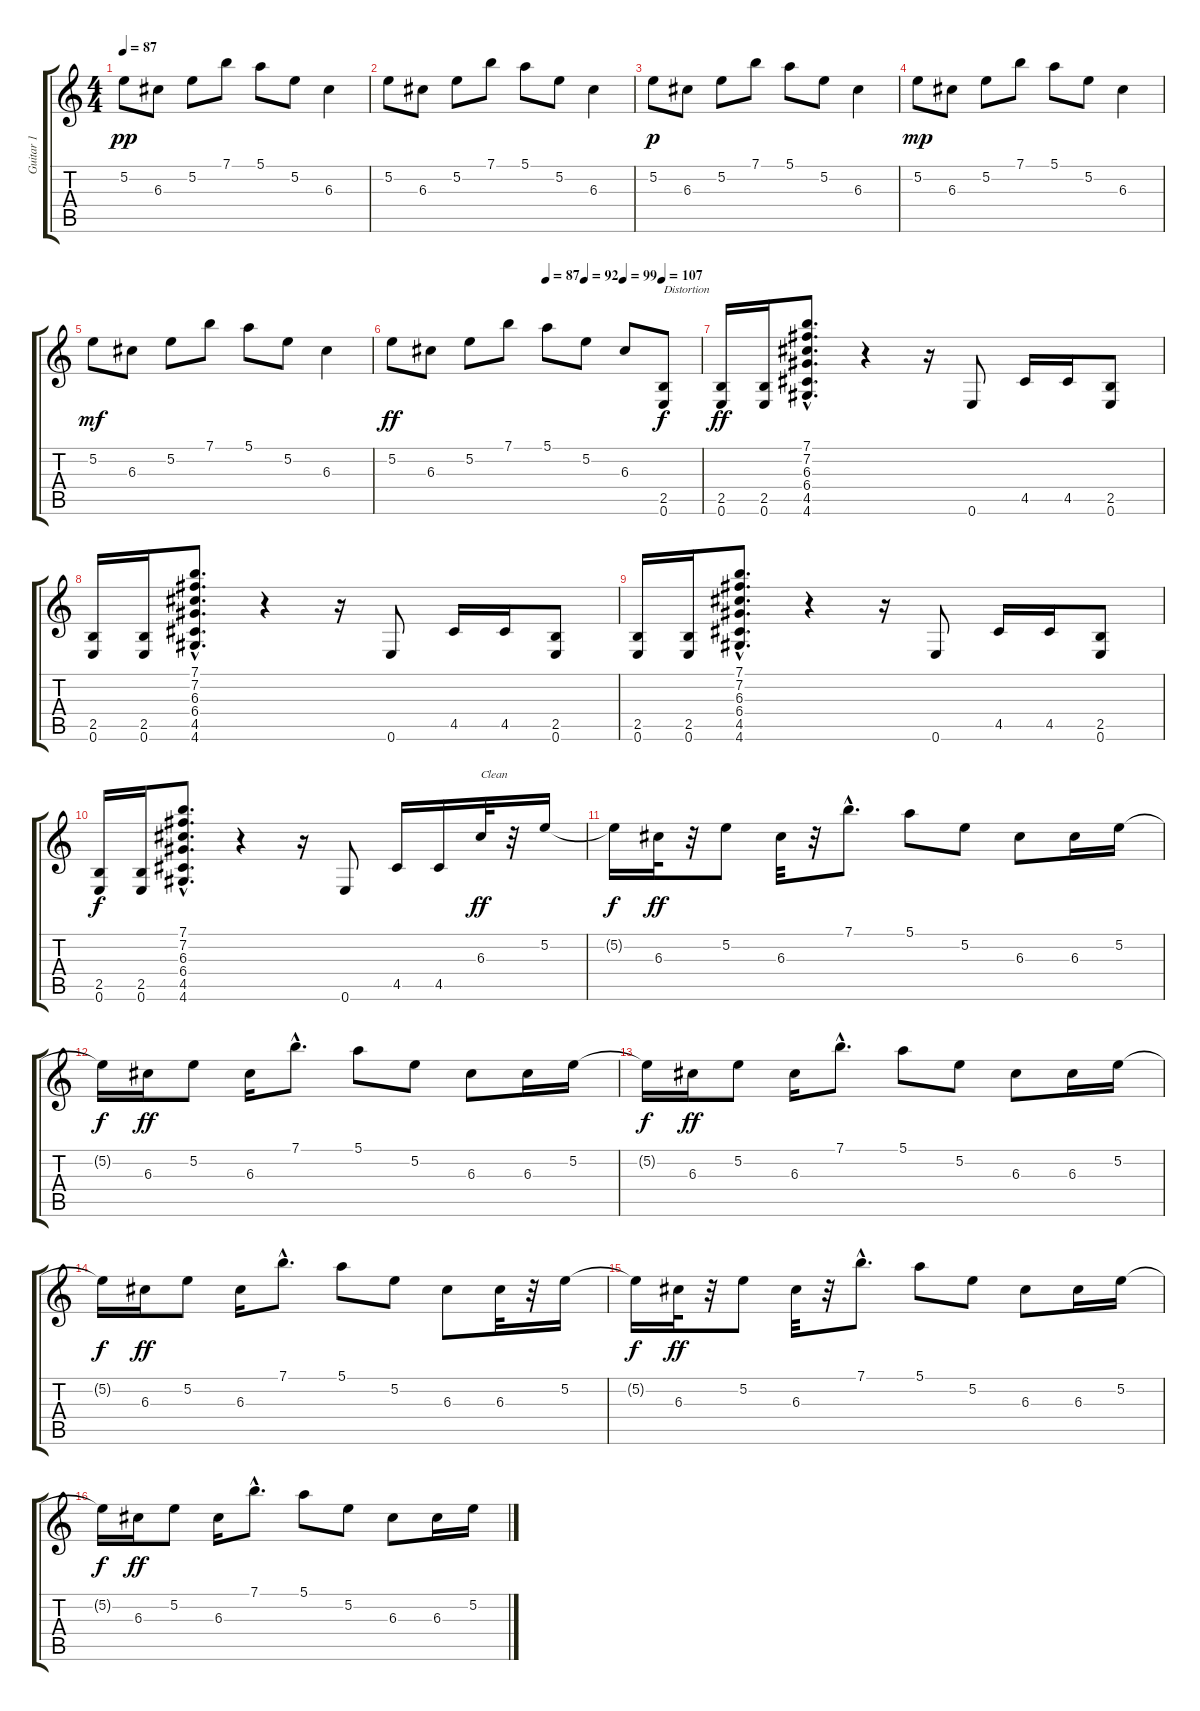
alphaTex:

\track ("Guitar 1" "Guitar 1") {instrument electricguitarclean}
\staff {score tabs}
\tuning (E4 B3 G3 D3 A2 E2) {hide}
\ts (4 4)
\tempo 87
\clef g2
\ks c
5.2.8{dy pp instrument electricguitarclean} 6.3.8 5.2.8 7.1.8 5.1.8 5.2.8 6.3.4 |
5.2.8 6.3.8 5.2.8 7.1.8 5.1.8 5.2.8 6.3.4 |
5.2.8{dy p} 6.3.8 5.2.8 7.1.8 5.1.8 5.2.8 6.3.4 |
5.2.8{dy mp} 6.3.8 5.2.8 7.1.8 5.1.8 5.2.8 6.3.4 |
5.2.8{dy mf} 6.3.8 5.2.8 7.1.8 5.1.8 5.2.8 6.3.4 |
\tempo (87 0.5)
\tempo (92 0.625)
\tempo (99 0.75)
\tempo (107 0.875)
5.2.8{dy ff} 6.3.8 5.2.8 7.1.8 5.1.8 5.2.8 6.3.8 (2.5 0.6).8{txt "Distortion" dy f instrument overdrivenguitar} |
(2.5 0.6).16{dy ff} (2.5 0.6).16 (7.1 7.2 6.3 6.4 4.5 4.6{hac}).8{d} r.4 r.16 0.6.8 4.5.16 4.5.16 (2.5 0.6).8 |
(2.5 0.6).16 (2.5 0.6).16 (7.1 7.2 6.3 6.4 4.5 4.6{hac}).8{d} r.4 r.16 0.6.8 4.5.16 4.5.16 (2.5 0.6).8 |
(2.5 0.6).16 (2.5 0.6).16 (7.1 7.2 6.3 6.4 4.5 4.6{hac}).8{d} r.4 r.16 0.6.8 4.5.16 4.5.16 (2.5 0.6).8 |
(2.5 0.6).16{dy f} (2.5 0.6).16 (7.1{hac} 7.2{hac} 6.3{hac} 6.4{hac} 4.5{hac} 4.6{hac}).8{d} r.4 r.16 0.6.8 4.5.16 4.5.16 6.3.32{txt "Clean" dy ff instrument electricguitarclean} r.32 5.2.16 |
5.2{t}.16{dy f} 6.3.32{dy ff} r.32 5.2.8 6.3.32 r.32 7.1{hac}.8{d} 5.1.8 5.2.8 6.3.8 6.3.16 5.2.16 |
5.2{t}.16{dy f} 6.3.16{dy ff} 5.2.8 6.3.16 7.1{hac}.8{d} 5.1.8 5.2.8 6.3.8 6.3.16 5.2.16 |
5.2{t}.16{dy f} 6.3.16{dy ff} 5.2.8 6.3.16 7.1{hac}.8{d} 5.1.8 5.2.8 6.3.8 6.3.16 5.2.16 |
5.2{t}.16{dy f} 6.3.16{dy ff} 5.2.8 6.3.16 7.1{hac}.8{d} 5.1.8 5.2.8 6.3.8 6.3.32 r.32 5.2.16 |
5.2{t}.16{dy f} 6.3.32{dy ff} r.32 5.2.8 6.3.32 r.32 7.1{hac}.8{d} 5.1.8 5.2.8 6.3.8 6.3.16 5.2.16 |
5.2{t}.16{dy f} 6.3.16{dy ff} 5.2.8 6.3.16 7.1{hac}.8{d} 5.1.8 5.2.8 6.3.8 6.3.16 5.2.16
